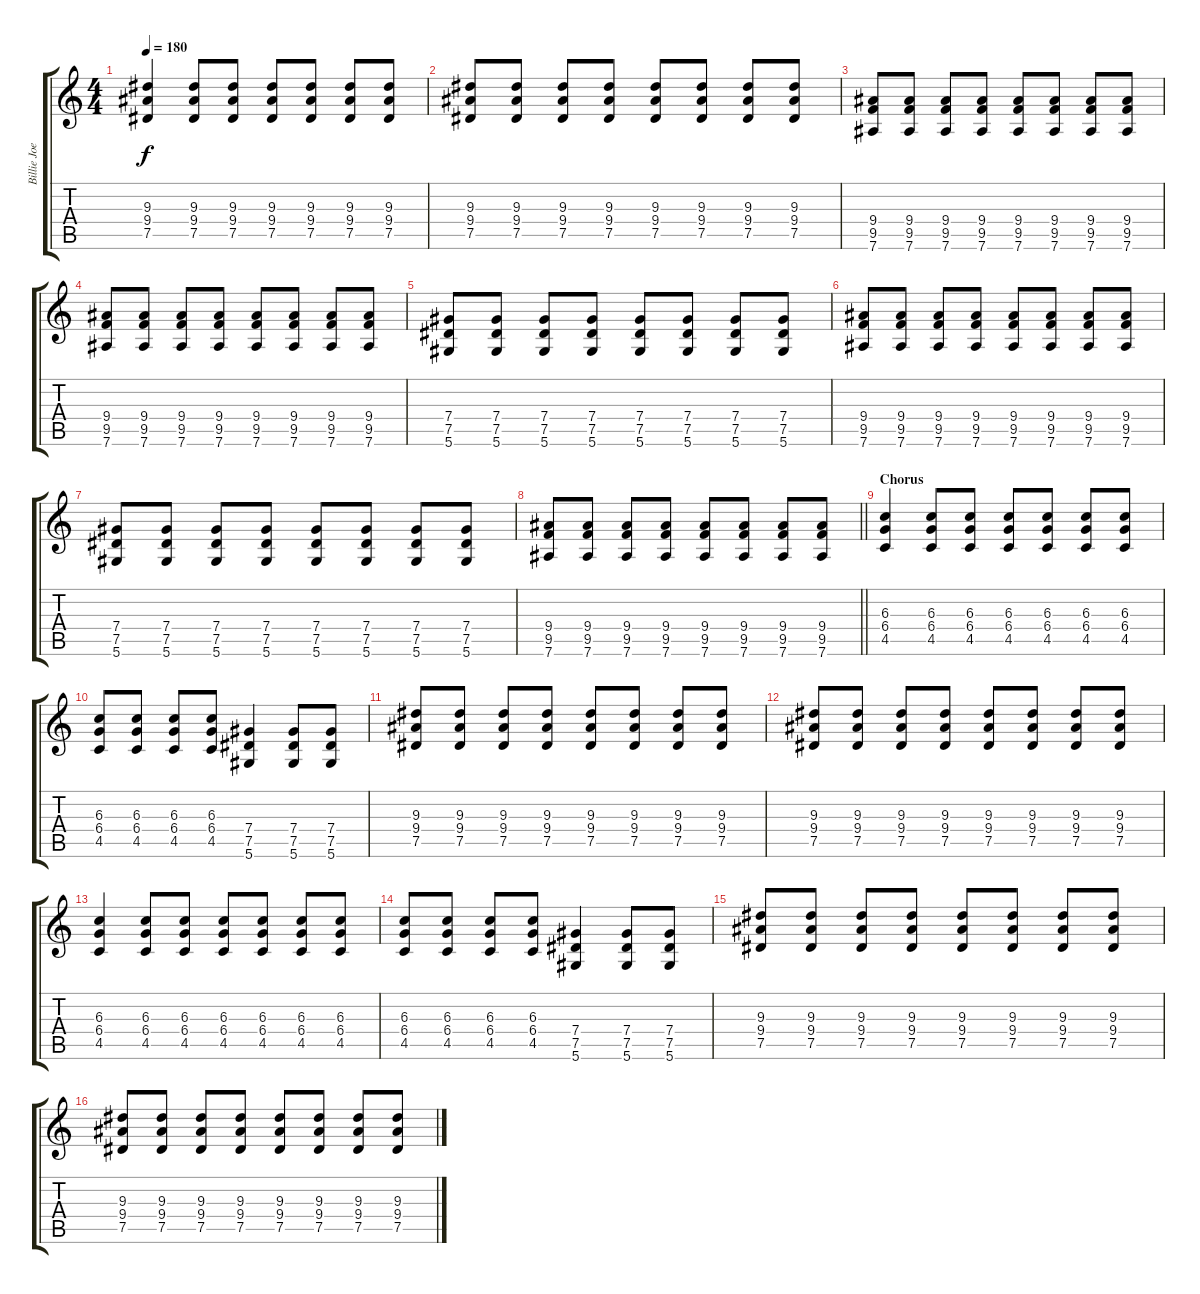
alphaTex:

\track ("Billie Joe" "Billie Joe") {instrument distortionguitar}
\staff {score tabs}
\tuning (Eb4 Bb3 Gb3 Db3 Ab2 Eb2) {hide}
\ts (4 4)
\tempo 180
\clef g2
\ks c
(9.3 9.4 7.5).4{dy f} (9.3 9.4 7.5).8 (9.3 9.4 7.5).8 (9.3 9.4 7.5).8 (9.3 9.4 7.5).8 (9.3 9.4 7.5).8 (9.3 9.4 7.5).8 |
(9.3 9.4 7.5).8 (9.3 9.4 7.5).8 (9.3 9.4 7.5).8 (9.3 9.4 7.5).8 (9.3 9.4 7.5).8 (9.3 9.4 7.5).8 (9.3 9.4 7.5).8 (9.3 9.4 7.5).8 |
(9.4 9.5 7.6).8 (9.4 9.5 7.6).8 (9.4 9.5 7.6).8 (9.4 9.5 7.6).8 (9.4 9.5 7.6).8 (9.4 9.5 7.6).8 (9.4 9.5 7.6).8 (9.4 9.5 7.6).8 |
(9.4 9.5 7.6).8 (9.4 9.5 7.6).8 (9.4 9.5 7.6).8 (9.4 9.5 7.6).8 (9.4 9.5 7.6).8 (9.4 9.5 7.6).8 (9.4 9.5 7.6).8 (9.4 9.5 7.6).8 |
(7.4 7.5 5.6).8 (7.4 7.5 5.6).8 (7.4 7.5 5.6).8 (7.4 7.5 5.6).8 (7.4 7.5 5.6).8 (7.4 7.5 5.6).8 (7.4 7.5 5.6).8 (7.4 7.5 5.6).8 |
(9.4 9.5 7.6).8 (9.4 9.5 7.6).8 (9.4 9.5 7.6).8 (9.4 9.5 7.6).8 (9.4 9.5 7.6).8 (9.4 9.5 7.6).8 (9.4 9.5 7.6).8 (9.4 9.5 7.6).8 |
(7.4 7.5 5.6).8 (7.4 7.5 5.6).8 (7.4 7.5 5.6).8 (7.4 7.5 5.6).8 (7.4 7.5 5.6).8 (7.4 7.5 5.6).8 (7.4 7.5 5.6).8 (7.4 7.5 5.6).8 |
\barLineRight lightlight
(9.4 9.5 7.6).8 (9.4 9.5 7.6).8 (9.4 9.5 7.6).8 (9.4 9.5 7.6).8 (9.4 9.5 7.6).8 (9.4 9.5 7.6).8 (9.4 9.5 7.6).8 (9.4 9.5 7.6).8 |
\section ("" "Chorus")
(6.3 6.4 4.5).4 (6.3 6.4 4.5).8 (6.3 6.4 4.5).8 (6.3 6.4 4.5).8 (6.3 6.4 4.5).8 (6.3 6.4 4.5).8 (6.3 6.4 4.5).8 |
(6.3 6.4 4.5).8 (6.3 6.4 4.5).8 (6.3 6.4 4.5).8 (6.3 6.4 4.5).8 (7.4 7.5 5.6).4 (7.4 7.5 5.6).8 (7.4 7.5 5.6).8 |
(9.3 9.4 7.5).8 (9.3 9.4 7.5).8 (9.3 9.4 7.5).8 (9.3 9.4 7.5).8 (9.3 9.4 7.5).8 (9.3 9.4 7.5).8 (9.3 9.4 7.5).8 (9.3 9.4 7.5).8 |
(9.3 9.4 7.5).8 (9.3 9.4 7.5).8 (9.3 9.4 7.5).8 (9.3 9.4 7.5).8 (9.3 9.4 7.5).8 (9.3 9.4 7.5).8 (9.3 9.4 7.5).8 (9.3 9.4 7.5).8 |
(6.3 6.4 4.5).4 (6.3 6.4 4.5).8 (6.3 6.4 4.5).8 (6.3 6.4 4.5).8 (6.3 6.4 4.5).8 (6.3 6.4 4.5).8 (6.3 6.4 4.5).8 |
(6.3 6.4 4.5).8 (6.3 6.4 4.5).8 (6.3 6.4 4.5).8 (6.3 6.4 4.5).8 (7.4 7.5 5.6).4 (7.4 7.5 5.6).8 (7.4 7.5 5.6).8 |
(9.3 9.4 7.5).8 (9.3 9.4 7.5).8 (9.3 9.4 7.5).8 (9.3 9.4 7.5).8 (9.3 9.4 7.5).8 (9.3 9.4 7.5).8 (9.3 9.4 7.5).8 (9.3 9.4 7.5).8 |
(9.3 9.4 7.5).8 (9.3 9.4 7.5).8 (9.3 9.4 7.5).8 (9.3 9.4 7.5).8 (9.3 9.4 7.5).8 (9.3 9.4 7.5).8 (9.3 9.4 7.5).8 (9.3 9.4 7.5).8
